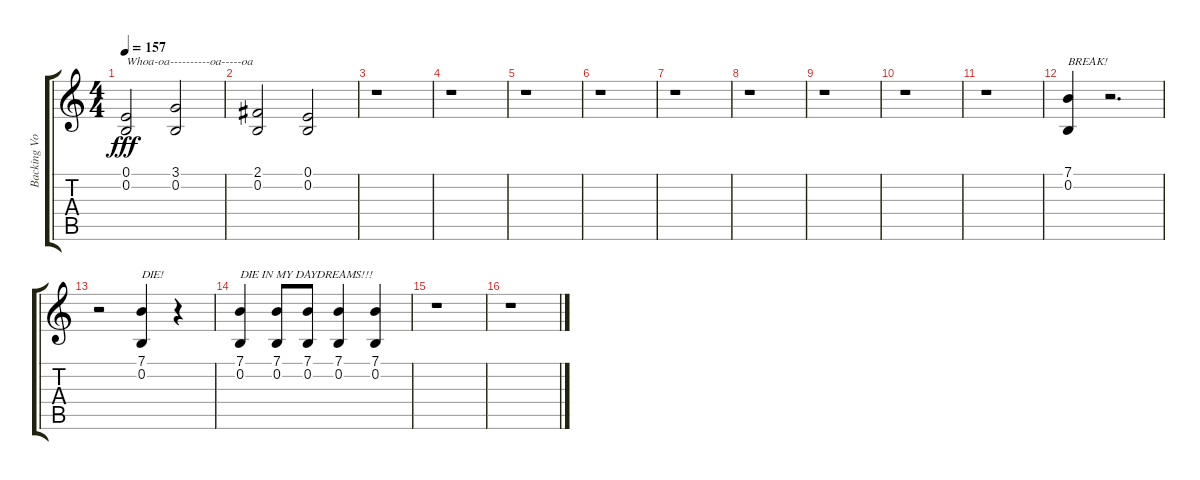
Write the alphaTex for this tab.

\track ("Backing Vocals" "Backing Vo") {instrument tenorsax}
\staff {score tabs}
\tuning (E4 B3 G3 D3 A2 E2) {hide}
\ts (4 4)
\tempo 157
\clef g2
\ks c
(0.1 0.2).2{txt "Whoa-oa----------oa-----oa" dy fff} (3.1 0.2).2 |
(2.1 0.2).2 (0.1 0.2).2 |
r.1 |
r.1 |
r.1 |
r.1 |
r.1 |
r.1 |
r.1 |
r.1 |
r.1 |
(7.1 0.2).4{txt "BREAK!"} r.2{d} |
r.2 (7.1 0.2).4{txt "DIE!"} r.4 |
(7.1 0.2).4{txt "DIE IN MY DAYDREAMS!!!"} (7.1 0.2).8 (7.1 0.2).8 (7.1 0.2).4 (7.1 0.2).4 |
r.1 |
r.1
